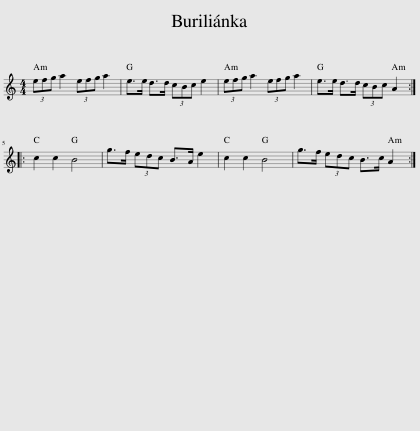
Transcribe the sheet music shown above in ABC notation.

X:1
L:1/8
M:4/4
I:linebreak $
K:C
V:1 treble
V:1
 (3efg a2 (3efg a2 | e>e d>d (3cBc e2 | (3efg a2 (3efg a2 | e>e d>d (3cBc A2 ::$ c2 c2 B4 | %5
 g>f (3edc B>A e2 | c2 c2 B4 | g>f (3edc B>c A2 :| %8
